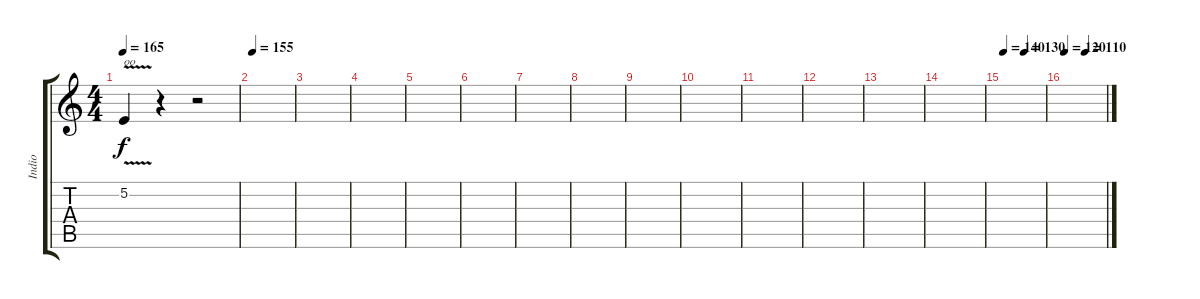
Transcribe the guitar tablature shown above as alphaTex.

\track ("Indio" "Indio") {instrument stringensemble1}
\staff {score tabs}
\tuning (E4 B3 G3 D3 A2 E2) {hide}
\ts (4 4)
\tempo 165
\clef g2
\ks c
5.2{v}.4{txt "oo" dy f} r.4 r.2 |
\tempo 155
|
|
|
|
|
|
|
|
|
|
|
|
|
\tempo 140
\tempo (130 0.5)
|
\tempo 120
\tempo (110 0.5)
